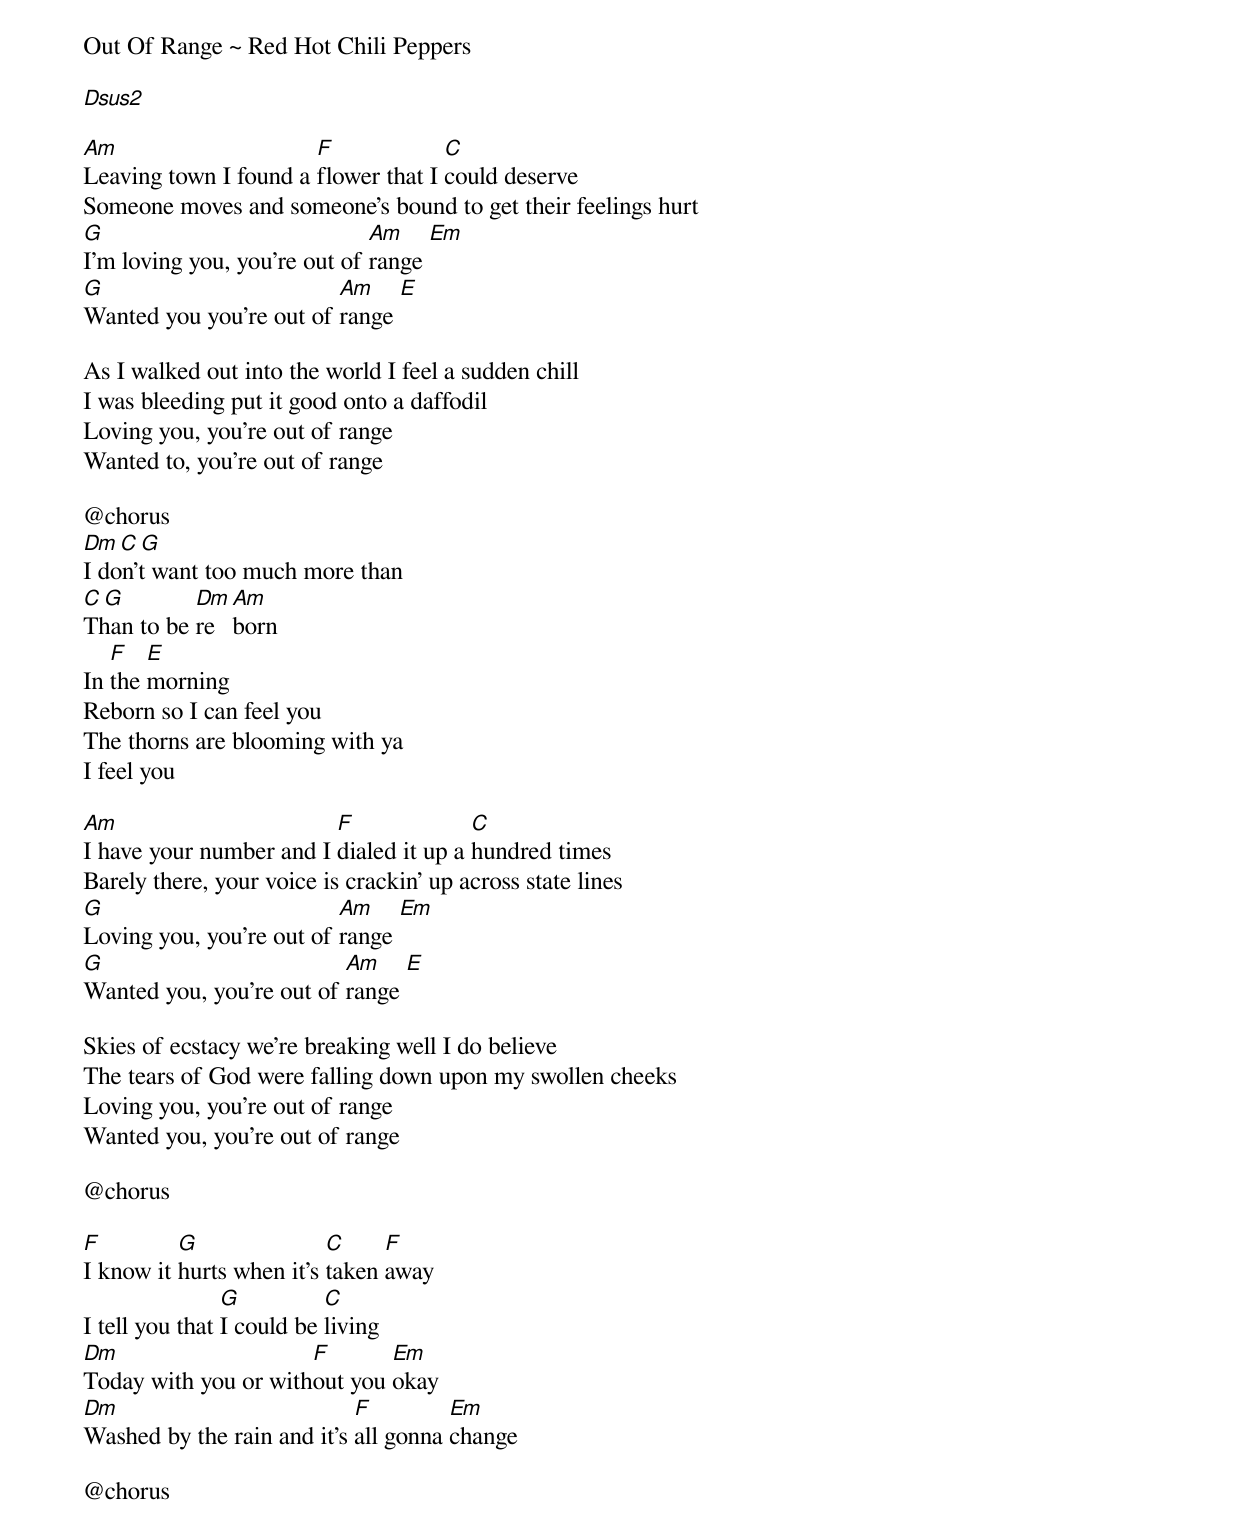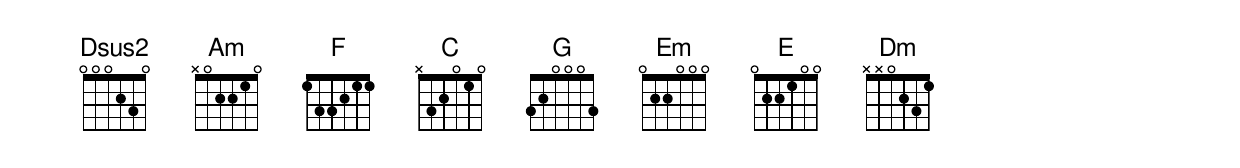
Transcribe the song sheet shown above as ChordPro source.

Out Of Range ~ Red Hot Chili Peppers

[Dsus2]

[Am]Leaving town I found a [F]flower that I [C]could deserve
Someone moves and someone's bound to get their feelings hurt
[G]I'm loving you, you're out of [Am]range [Em]
[G]Wanted you you're out of [Am]range [E]

As I walked out into the world I feel a sudden chill
I was bleeding put it good onto a daffodil
Loving you, you're out of range
Wanted to, you're out of range

@chorus
[Dm C G]I don't want too much more than
[C G]Than to be [Dm]re[Am]born
In [F]the [E]morning
Reborn so I can feel you
The thorns are blooming with ya
I feel you

[Am]I have your number and I [F]dialed it up a [C]hundred times
Barely there, your voice is crackin' up across state lines
[G]Loving you, you're out of [Am]range [Em]
[G]Wanted you, you're out of [Am]range [E]

Skies of ecstacy we're breaking well I do believe
The tears of God were falling down upon my swollen cheeks
Loving you, you're out of range
Wanted you, you're out of range

@chorus

[F]I know it [G]hurts when it's [C]taken [F]away
I tell you that [G]I could be [C]living
[Dm]Today with you or with[F]out you [Em]okay
[Dm]Washed by the rain and it's [F]all gonna [Em]change

@chorus
